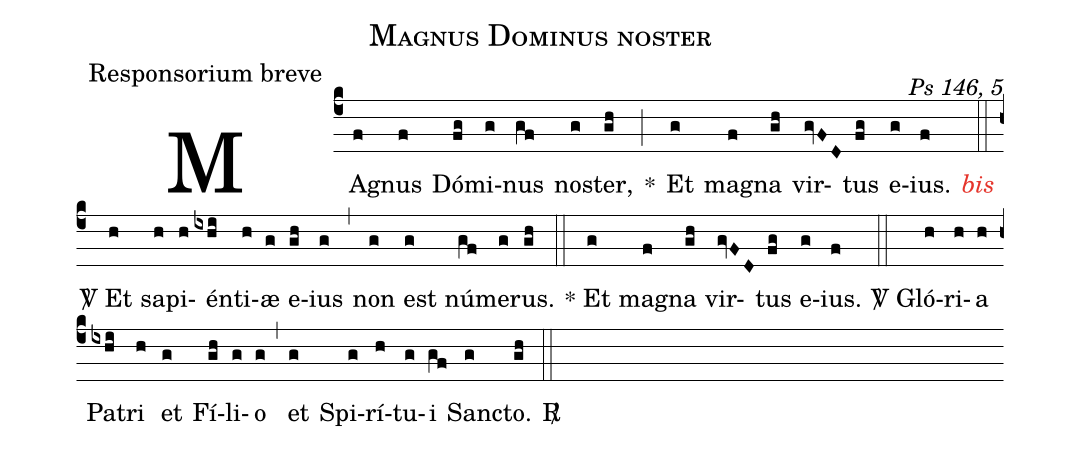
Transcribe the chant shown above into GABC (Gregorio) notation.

name:Magnus Dominus noster;
office-part:Responsorium breve;
commentary:Ps 146, 5;
%%
(c4) MA(f)gnus(f) Dó(fg)mi(g)nus(gf) no(g)ster,(gh) <sp>*</sp>(;) Et(g) ma(f)gna(gh) vir(gvFD)tus(fg) e(g)ius.(f) <i><c>bis</c></i>(::)
<sp>V/</sp> Et(h) sa(h)pi(h)én(ixhi)ti(h)æ(g) e(gh)ius(g) (,) non(g) est(g) nú(gf)me(g)rus.(gh) (::)
<sp>*</sp> Et(g) ma(f)gna(gh) vir(gvFD)tus(fg) e(g)ius.(f) (::)
<sp>V/</sp> Gló(h)ri(h)a(h) Pa(ixhi)tri(h) et(g) Fí(gh)li(g)o(g) (,) et(g) Spi(g)rí(h)tu(g)i(gf) Sanc(g)to.(gh) <sp>R/</sp>(::)
